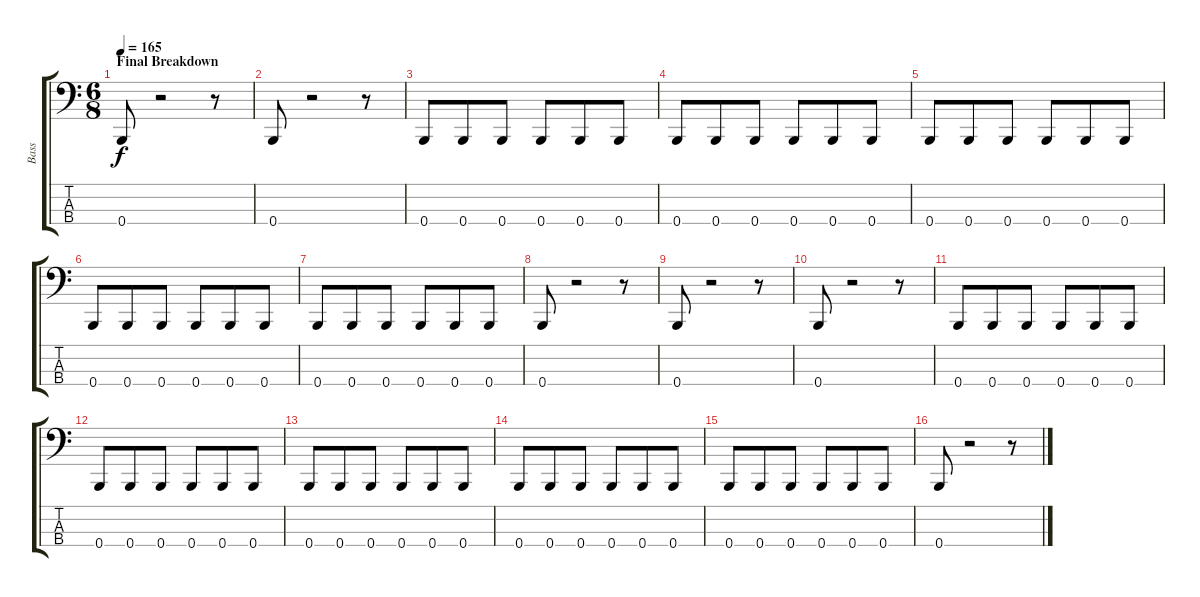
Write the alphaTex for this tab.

\track ("Bass" "Bass") {instrument electricbassfinger}
\staff {score tabs}
\tuning (D2 A1 E1 B0) {hide}
\ts (6 8)
\section ("" "Final Breakdown")
\tempo 165
\clef f4
\ks c
0.4.8{dy f} r.2 r.8 |
0.4.8 r.2 r.8 |
0.4.8 0.4.8 0.4.8 0.4.8 0.4.8 0.4.8 |
0.4.8 0.4.8 0.4.8 0.4.8 0.4.8 0.4.8 |
0.4.8 0.4.8 0.4.8 0.4.8 0.4.8 0.4.8 |
0.4.8 0.4.8 0.4.8 0.4.8 0.4.8 0.4.8 |
0.4.8 0.4.8 0.4.8 0.4.8 0.4.8 0.4.8 |
0.4.8 r.2 r.8 |
0.4.8 r.2 r.8 |
0.4.8 r.2 r.8 |
0.4.8 0.4.8 0.4.8 0.4.8 0.4.8 0.4.8 |
0.4.8 0.4.8 0.4.8 0.4.8 0.4.8 0.4.8 |
0.4.8 0.4.8 0.4.8 0.4.8 0.4.8 0.4.8 |
0.4.8 0.4.8 0.4.8 0.4.8 0.4.8 0.4.8 |
0.4.8 0.4.8 0.4.8 0.4.8 0.4.8 0.4.8 |
0.4.8 r.2 r.8
